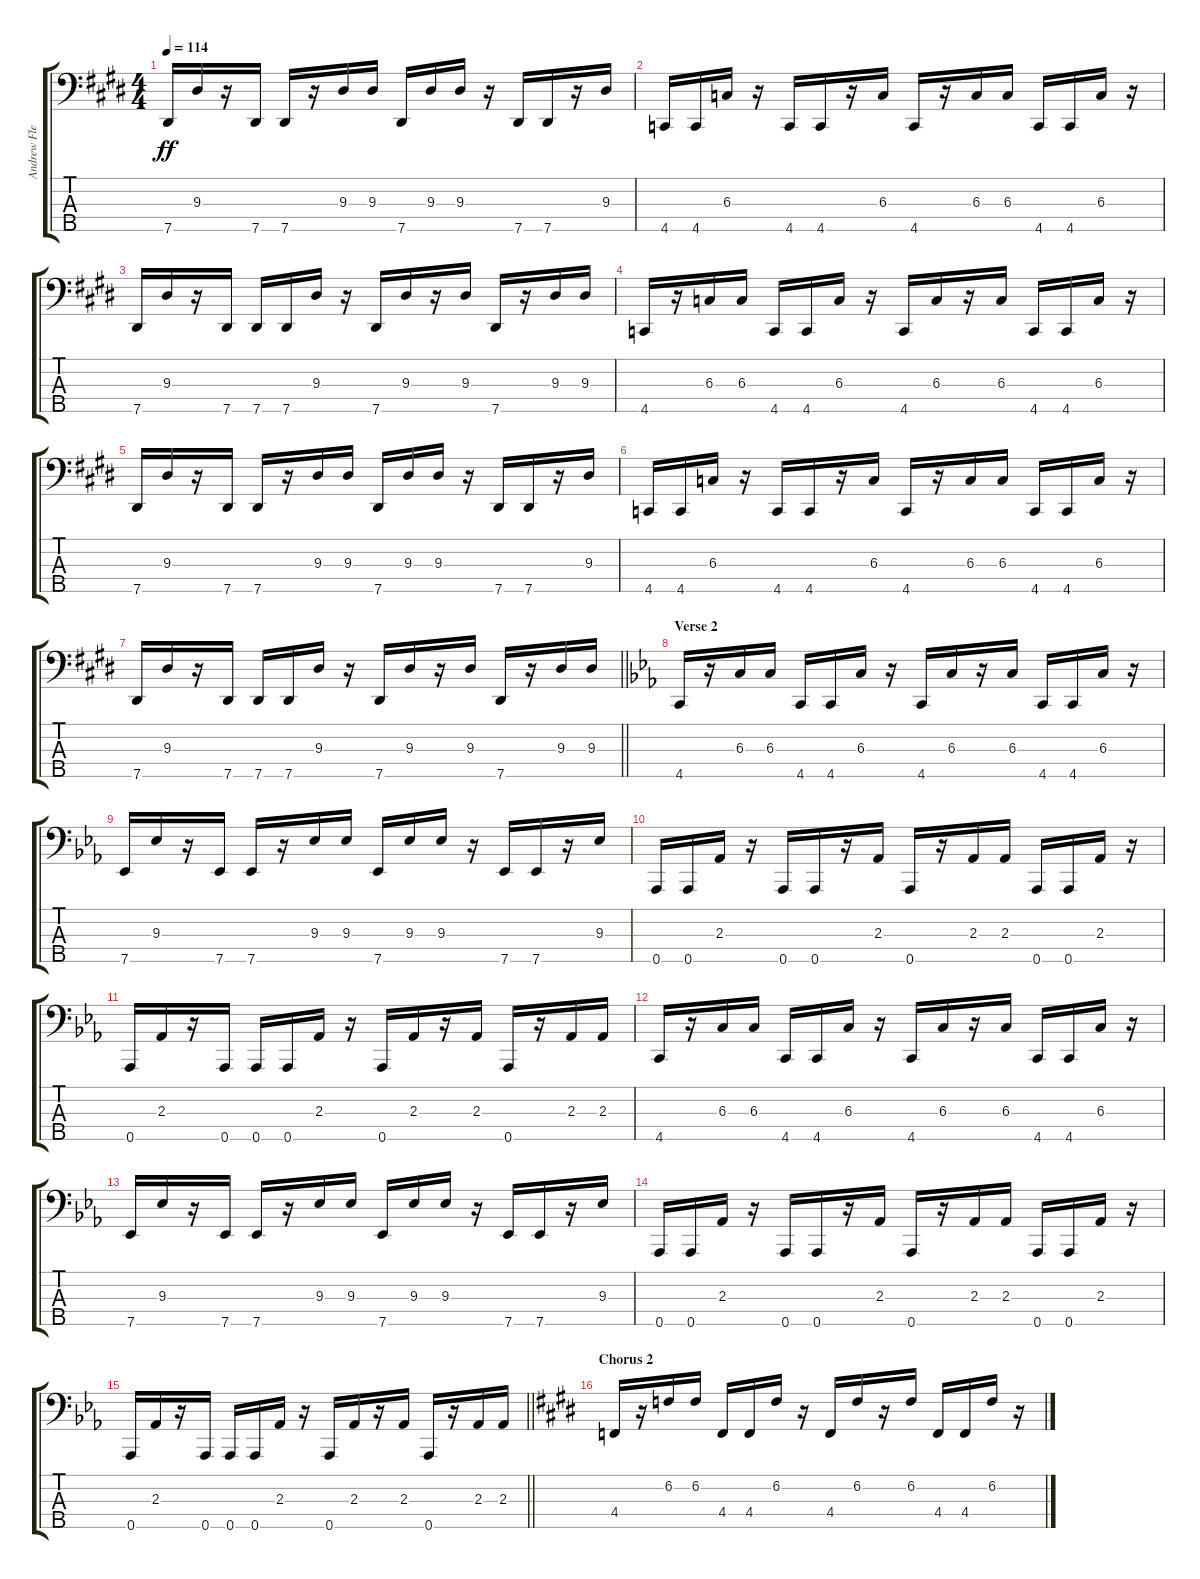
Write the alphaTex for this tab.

\track ("Andrew Flechter(Synth Bass)" "Andrew Fle") {instrument synthbass2}
\staff {score tabs}
\tuning (E2 B1 Gb1 Db1 Ab0) {hide}
\ts (4 4)
\tempo 114
\clef f4
\ks c#minor
7.5.16{dy ff} 9.3.16 r.16 7.5.16 7.5.16 r.16 9.3.16 9.3.16 7.5.16 9.3.16 9.3.16 r.16 7.5.16 7.5.16 r.16 9.3.16 |
4.5.16 4.5.16 6.3.16 r.16 4.5.16 4.5.16 r.16 6.3.16 4.5.16 r.16 6.3.16 6.3.16 4.5.16 4.5.16 6.3.16 r.16 |
7.5.16 9.3.16 r.16 7.5.16 7.5.16 7.5.16 9.3.16 r.16 7.5.16 9.3.16 r.16 9.3.16 7.5.16 r.16 9.3.16 9.3.16 |
\ks e
4.5.16 r.16 6.3.16 6.3.16 4.5.16 4.5.16 6.3.16 r.16 4.5.16 6.3.16 r.16 6.3.16 4.5.16 4.5.16 6.3.16 r.16 |
\ks c#minor
7.5.16 9.3.16 r.16 7.5.16 7.5.16 r.16 9.3.16 9.3.16 7.5.16 9.3.16 9.3.16 r.16 7.5.16 7.5.16 r.16 9.3.16 |
4.5.16 4.5.16 6.3.16 r.16 4.5.16 4.5.16 r.16 6.3.16 4.5.16 r.16 6.3.16 6.3.16 4.5.16 4.5.16 6.3.16 r.16 |
\barLineRight lightlight
7.5.16 9.3.16 r.16 7.5.16 7.5.16 7.5.16 9.3.16 r.16 7.5.16 9.3.16 r.16 9.3.16 7.5.16 r.16 9.3.16 9.3.16 |
\section ("" "Verse 2")
\ks eb
4.5.16 r.16 6.3.16 6.3.16 4.5.16 4.5.16 6.3.16 r.16 4.5.16 6.3.16 r.16 6.3.16 4.5.16 4.5.16 6.3.16 r.16 |
7.5.16 9.3.16 r.16 7.5.16 7.5.16 r.16 9.3.16 9.3.16 7.5.16 9.3.16 9.3.16 r.16 7.5.16 7.5.16 r.16 9.3.16 |
0.5.16 0.5.16 2.3.16 r.16 0.5.16 0.5.16 r.16 2.3.16 0.5.16 r.16 2.3.16 2.3.16 0.5.16 0.5.16 2.3.16 r.16 |
0.5.16 2.3.16 r.16 0.5.16 0.5.16 0.5.16 2.3.16 r.16 0.5.16 2.3.16 r.16 2.3.16 0.5.16 r.16 2.3.16 2.3.16 |
4.5.16 r.16 6.3.16 6.3.16 4.5.16 4.5.16 6.3.16 r.16 4.5.16 6.3.16 r.16 6.3.16 4.5.16 4.5.16 6.3.16 r.16 |
7.5.16 9.3.16 r.16 7.5.16 7.5.16 r.16 9.3.16 9.3.16 7.5.16 9.3.16 9.3.16 r.16 7.5.16 7.5.16 r.16 9.3.16 |
0.5.16 0.5.16 2.3.16 r.16 0.5.16 0.5.16 r.16 2.3.16 0.5.16 r.16 2.3.16 2.3.16 0.5.16 0.5.16 2.3.16 r.16 |
\barLineRight lightlight
0.5.16 2.3.16 r.16 0.5.16 0.5.16 0.5.16 2.3.16 r.16 0.5.16 2.3.16 r.16 2.3.16 0.5.16 r.16 2.3.16 2.3.16 |
\section ("" "Chorus 2")
\ks e
4.4.16 r.16 6.2.16 6.2.16 4.4.16 4.4.16 6.2.16 r.16 4.4.16 6.2.16 r.16 6.2.16 4.4.16 4.4.16 6.2.16 r.16
